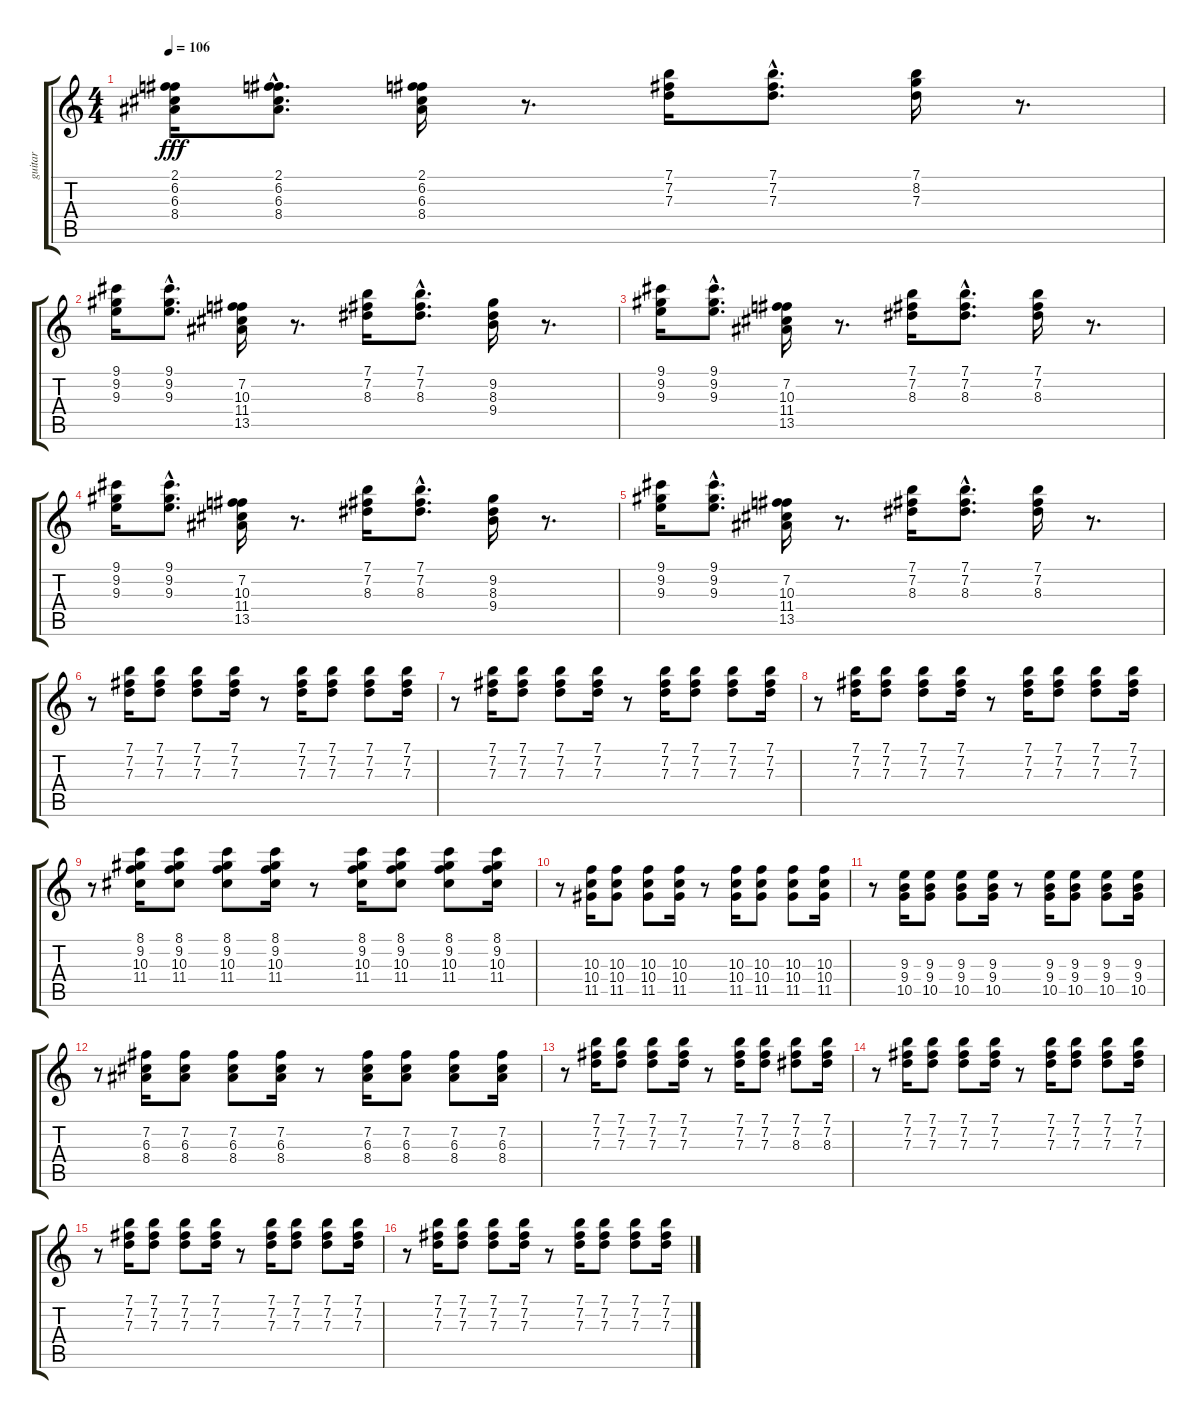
\track ("guitar" "guitar") {instrument acousticguitarsteel}
\staff {score tabs}
\tuning (E4 B3 G3 D3 A2 E2) {hide}
\ts (4 4)
\tempo 106
\clef g2
\ks c
(2.1 6.2 6.3 8.4).16{dy fff} (2.1{hac} 6.2{hac} 6.3{hac} 8.4{hac}).8{d} (2.1 6.2 6.3 8.4).16 r.8{d} (7.1 7.2 7.3).16 (7.1{hac} 7.2{hac} 7.3{hac}).8{d} (7.1 8.2 7.3).16 r.8{d} |
(9.1 9.2 9.3).16 (9.1{hac} 9.2{hac} 9.3{hac}).8{d} (7.2 10.3 11.4 13.5).16 r.8{d} (7.1 7.2 8.3).16 (7.1{hac} 7.2{hac} 8.3{hac}).8{d} (9.2 8.3 9.4).16 r.8{d} |
(9.1 9.2 9.3).16 (9.1{hac} 9.2{hac} 9.3{hac}).8{d} (7.2 10.3 11.4 13.5).16 r.8{d} (7.1 7.2 8.3).16 (7.1{hac} 7.2{hac} 8.3{hac}).8{d} (7.1 7.2 8.3).16 r.8{d} |
(9.1 9.2 9.3).16 (9.1{hac} 9.2{hac} 9.3{hac}).8{d} (7.2 10.3 11.4 13.5).16 r.8{d} (7.1 7.2 8.3).16 (7.1{hac} 7.2{hac} 8.3{hac}).8{d} (9.2 8.3 9.4).16 r.8{d} |
(9.1 9.2 9.3).16 (9.1{hac} 9.2{hac} 9.3{hac}).8{d} (7.2 10.3 11.4 13.5).16 r.8{d} (7.1 7.2 8.3).16 (7.1{hac} 7.2{hac} 8.3{hac}).8{d} (7.1 7.2 8.3).16 r.8{d} |
r.8 (7.1 7.2 7.3).16 (7.1 7.2 7.3).8 (7.1 7.2 7.3).8 (7.1 7.2 7.3).16 r.8 (7.1 7.2 7.3).16 (7.1 7.2 7.3).8 (7.1 7.2 7.3).8 (7.1 7.2 7.3).16 |
r.8 (7.1 7.2 7.3).16 (7.1 7.2 7.3).8 (7.1 7.2 7.3).8 (7.1 7.2 7.3).16 r.8 (7.1 7.2 7.3).16 (7.1 7.2 7.3).8 (7.1 7.2 7.3).8 (7.1 7.2 7.3).16 |
r.8 (7.1 7.2 7.3).16 (7.1 7.2 7.3).8 (7.1 7.2 7.3).8 (7.1 7.2 7.3).16 r.8 (7.1 7.2 7.3).16 (7.1 7.2 7.3).8 (7.1 7.2 7.3).8 (7.1 7.2 7.3).16 |
r.8 (8.1 9.2 10.3 11.4).16 (8.1 9.2 10.3 11.4).8 (8.1 9.2 10.3 11.4).8 (8.1 9.2 10.3 11.4).16 r.8 (8.1 9.2 10.3 11.4).16 (8.1 9.2 10.3 11.4).8 (8.1 9.2 10.3 11.4).8 (8.1 9.2 10.3 11.4).16 |
r.8 (10.3 10.4 11.5).16 (10.3 10.4 11.5).8 (10.3 10.4 11.5).8 (10.3 10.4 11.5).16 r.8 (10.3 10.4 11.5).16 (10.3 10.4 11.5).8 (10.3 10.4 11.5).8 (10.3 10.4 11.5).16 |
r.8 (9.3 9.4 10.5).16 (9.3 9.4 10.5).8 (9.3 9.4 10.5).8 (9.3 9.4 10.5).16 r.8 (9.3 9.4 10.5).16 (9.3 9.4 10.5).8 (9.3 9.4 10.5).8 (9.3 9.4 10.5).16 |
r.8 (7.2 6.3 8.4).16 (7.2 6.3 8.4).8 (7.2 6.3 8.4).8 (7.2 6.3 8.4).16 r.8 (7.2 6.3 8.4).16 (7.2 6.3 8.4).8 (7.2 6.3 8.4).8 (7.2 6.3 8.4).16 |
r.8 (7.1 7.2 7.3).16 (7.1 7.2 7.3).8 (7.1 7.2 7.3).8 (7.1 7.2 7.3).16 r.8 (7.1 7.2 7.3).16 (7.1 7.2 7.3).8 (7.1 7.2 8.3).8 (7.1 7.2 8.3).16 |
r.8 (7.1 7.2 7.3).16 (7.1 7.2 7.3).8 (7.1 7.2 7.3).8 (7.1 7.2 7.3).16 r.8 (7.1 7.2 7.3).16 (7.1 7.2 7.3).8 (7.1 7.2 7.3).8 (7.1 7.2 7.3).16 |
r.8 (7.1 7.2 7.3).16 (7.1 7.2 7.3).8 (7.1 7.2 7.3).8 (7.1 7.2 7.3).16 r.8 (7.1 7.2 7.3).16 (7.1 7.2 7.3).8 (7.1 7.2 7.3).8 (7.1 7.2 7.3).16 |
r.8 (7.1 7.2 7.3).16 (7.1 7.2 7.3).8 (7.1 7.2 7.3).8 (7.1 7.2 7.3).16 r.8 (7.1 7.2 7.3).16 (7.1 7.2 7.3).8 (7.1 7.2 7.3).8 (7.1 7.2 7.3).16
